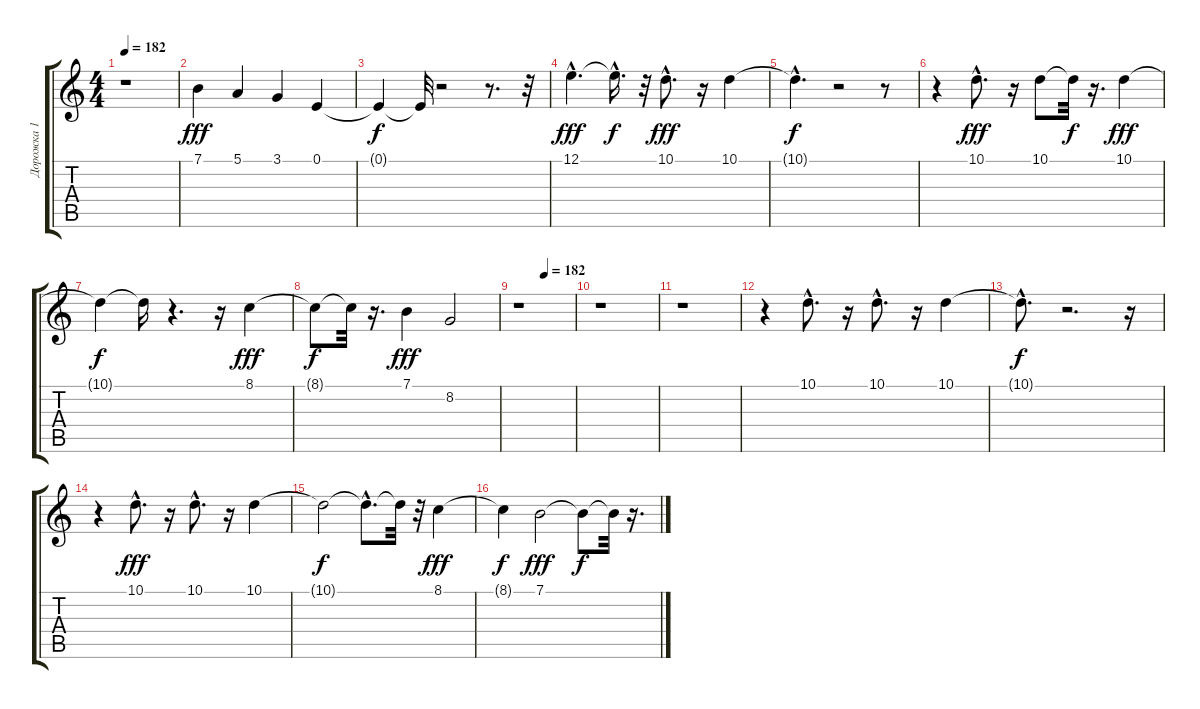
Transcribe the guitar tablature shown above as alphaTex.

\track ("Дорожка 1" "Дорожка 1") {instrument clarinet}
\staff {score tabs}
\tuning (E4 B3 G3 D3 A2 E2) {hide}
\ts (4 4)
\tempo 182
\clef g2
\ks c
r.1{dy fff} |
7.1.4 5.1.4 3.1.4 0.1.4 |
0.1{t}.4{dy f} 0.1{t}.32 r.2 r.8{d} r.32 |
12.1{hac}.4{d dy fff} 12.1{hac t}.16{d dy f} r.32 10.1{hac}.8{d dy fff} r.16 10.1.4 |
10.1{hac t}.4{d dy f} r.2 r.8 |
r.4 10.1{hac}.8{d dy fff} r.16 10.1.8 10.1{t}.32{dy f} r.16{d} 10.1.4{dy fff} |
10.1{t}.4{dy f} 10.1{t}.16 r.4{d} r.16 8.1.4{dy fff} |
8.1{t}.8{dy f} 8.1{t}.32 r.16{d} 7.1.4{dy fff} 8.2.2 |
\tempo (182 0.46875)
r.1 |
r.1 |
r.1 |
r.4 10.1{hac}.8{d} r.16 10.1{hac}.8{d} r.16 10.1.4 |
10.1{hac t}.8{d dy f} r.2{d} r.16 |
r.4 10.1{hac}.8{d dy fff} r.16 10.1{hac}.8{d} r.16 10.1.4 |
10.1{t}.2{dy f} 10.1{hac t}.8{d} 10.1{t}.32 r.32 8.1.4{dy fff} |
8.1{t}.4{dy f} 7.1.2{dy fff} 7.1{t}.8{dy f} 7.1{t}.32 r.16{d}
